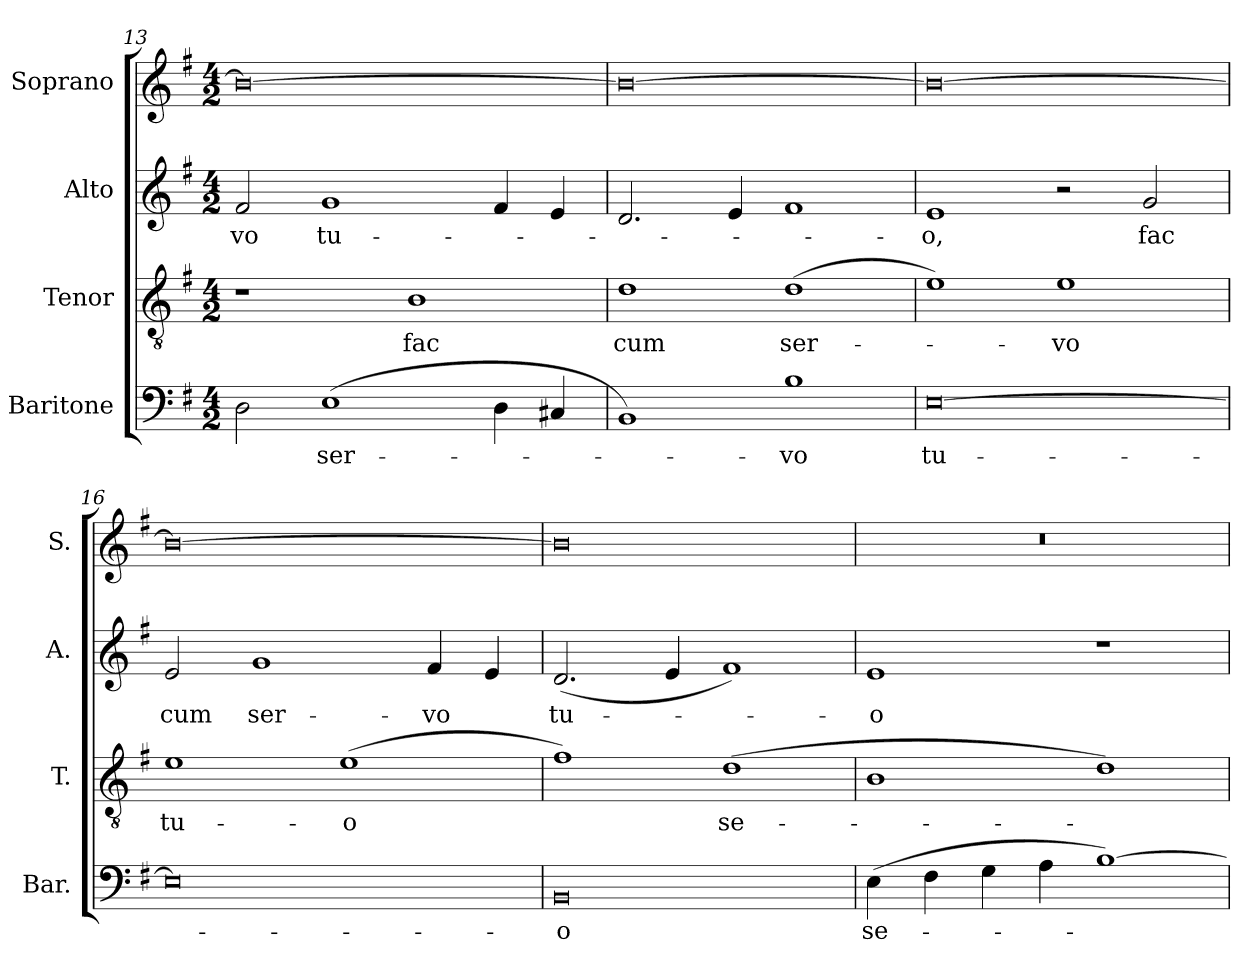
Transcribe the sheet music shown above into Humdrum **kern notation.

**kern	**text	**kern	**text	**kern	**text	**kern
*part4	*part4	*part3	*part3	*part2	*part2	*part1
*staff4	*staff4	*staff3	*staff3	*staff2	*staff2	*staff1
*I"Baritone	*	*I"Tenor	*	*I"Alto	*	*I"Soprano
*I'Bar.	*	*I'T.	*	*I'A.	*	*I'S.
*clefF4	*	*clefGv2	*	*clefG2	*	*clefG2
*	*	*ITrd7c12	*	*	*	*
*k[f#]	*	*k[f#]	*	*k[f#]	*	*k[f#]
*G:	*	*G:	*	*G:	*	*G:
*M4/2	*	*M4/2	*	*M4/2	*	*M4/2
=13	=13	=13	=13	=13	=13	=13
!	!	!	!	!	!LO:LY:b:color=#000000	!
2Di\	.	1r	.	2f#i/	-vo	0bi_
!	!LO:LY:b:color=#000000	!	!	!	!	!
!	!	!	!	!	!LO:LY:b:color=#000000	!
(1Ei	ser-	.	.	1gi	tu-	.
!	!	!	!LO:LY:b:color=#000000	!	!	!
.	.	1BBi	fac	.	.	.
4Di\	.	.	.	4f#i/	.	.
4C#Xi/	.	.	.	4ei/	.	.
=14	=14	=14	=14	=14	=14	=14
!	!	!	!LO:LY:b:color=#000000	!	!	!
1BBi)	.	1Di	cum	2.di/	.	0bi_
.	.	.	.	4ei/	.	.
!	!LO:LY:b:color=#000000	!	!	!	!	!
!	!	!	!LO:LY:b:color=#000000	!	!	!
1Bi	-vo	(1Di	ser-	1f#i	.	.
!!LO:LB:g=z
=15	=15	=15	=15	=15	=15	=15
!	!LO:LY:b:color=#000000	!	!	!	!	!
!	!	!	!	!	!LO:LY:b:color=#000000	!
[0Ei	tu-	1Ei)	.	1ei	-o,	0bi_
!	!	!	!LO:LY:b:color=#000000	!	!	!
.	.	1Ei	-vo	2r	.	.
!	!	!	!	!	!LO:LY:b:color=#000000	!
.	.	.	.	2gi/	fac	.
=16	=16	=16	=16	=16	=16	=16
!	!	!	!LO:LY:b:color=#000000	!	!	!
!	!	!	!	!	!LO:LY:b:color=#000000	!
0Ei]	.	1Ei	tu-	2ei/	cum	0bi_
!	!	!	!	!	!LO:LY:b:color=#000000	!
.	.	.	.	1gi	ser-	.
!	!	!	!LO:LY:b:color=#000000	!	!	!
.	.	(1Ei	-o	.	.	.
!	!	!	!	!	!LO:LY:b:color=#000000	!
.	.	.	.	4f#i/	-vo	.
.	.	.	.	4ei/	.	.
=17	=17	=17	=17	=17	=17	=17
!	!LO:LY:b:color=#000000	!	!	!	!	!
!	!	!	!	!	!LO:LY:b:color=#000000	!
0BBi	-o	1F#i)	.	(2.di/	tu-	0bi]
.	.	.	.	4ei/	.	.
!	!	!	!LO:LY:b:color=#000000	!	!	!
.	.	(1Di	se-	1f#i)	.	.
=18	=18	=18	=18	=18	=18	=18
!	!LO:LY:b:color=#000000	!	!	!	!	!
!	!	!	!	!	!LO:LY:b:color=#000000	!LO:N:vis=1
(4Ei\	se-	1BBi	.	1ei	-o	0r
4F#i\	.	.	.	.	.	.
4Gi\	.	.	.	.	.	.
4Ai\	.	.	.	.	.	.
[1Bi)	.	1Di)	.	1r	.	.
=	=	=	=	=	=	=
*-	*-	*-	*-	*-	*-	*-
